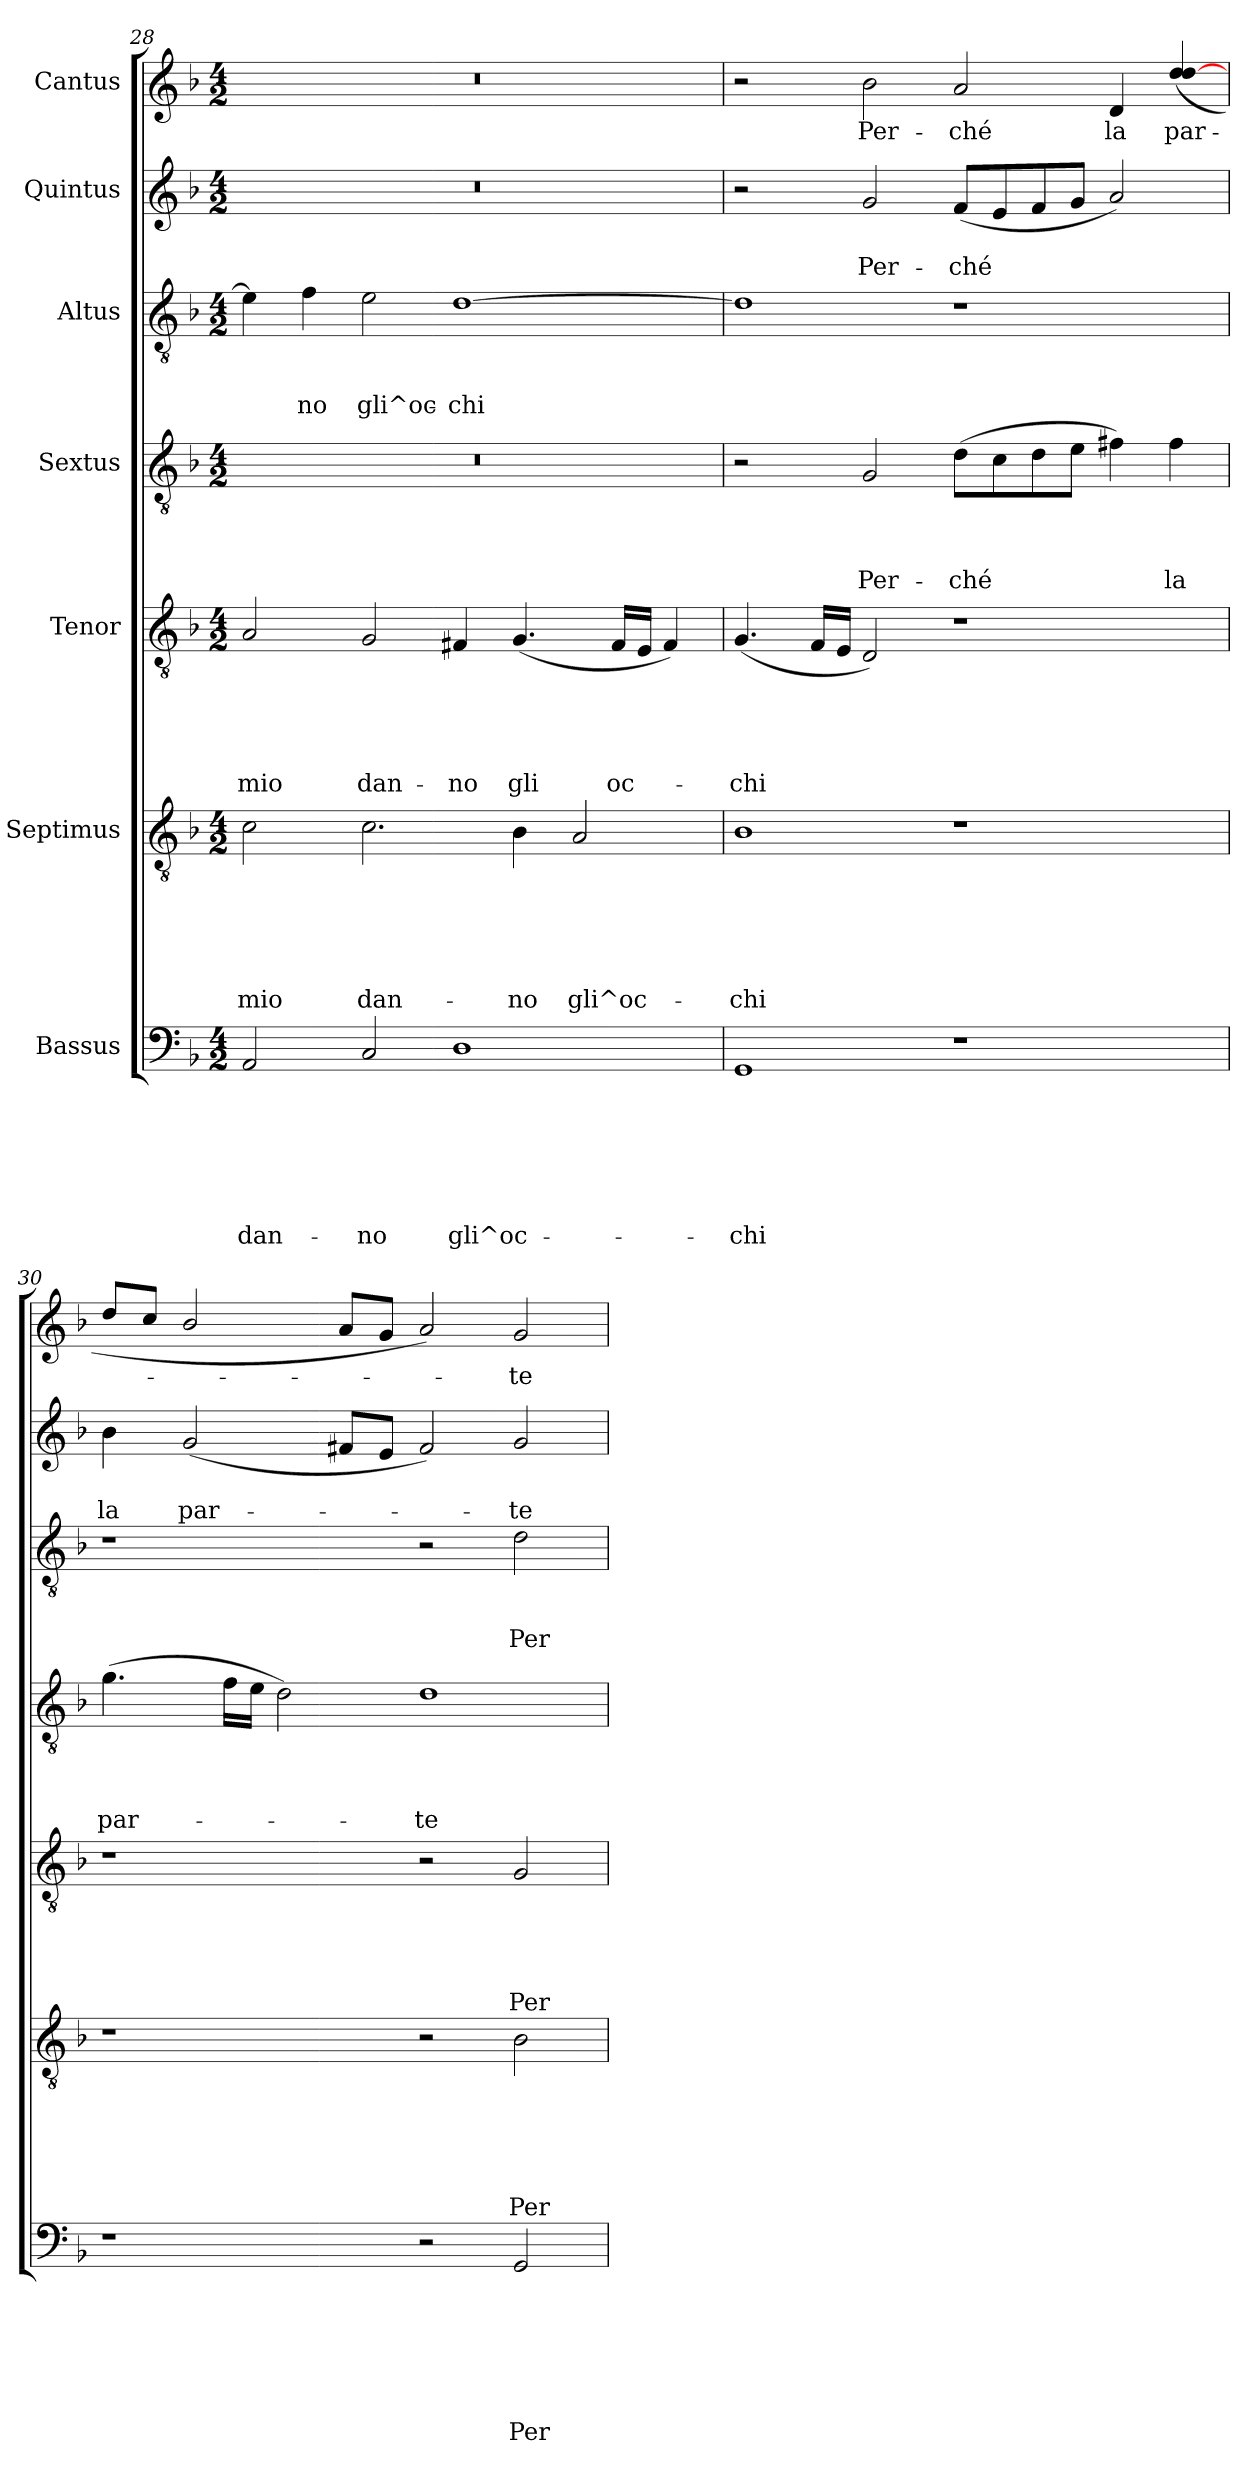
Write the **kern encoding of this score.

**kern	**text	**text	**text	**text	**text	**text	**text	**kern	**text	**text	**text	**text	**text	**text	**kern	**text	**text	**text	**text	**text	**kern	**text	**text	**text	**text	**kern	**text	**text	**text	**kern	**text	**text	**kern	**text
*part7	*part7	*part7	*part7	*part7	*part7	*part7	*part7	*part6	*part6	*part6	*part6	*part6	*part6	*part6	*part5	*part5	*part5	*part5	*part5	*part5	*part4	*part4	*part4	*part4	*part4	*part3	*part3	*part3	*part3	*part2	*part2	*part2	*part1	*part1
*staff7	*staff7	*staff7	*staff7	*staff7	*staff7	*staff7	*staff7	*staff6	*staff6	*staff6	*staff6	*staff6	*staff6	*staff6	*staff5	*staff5	*staff5	*staff5	*staff5	*staff5	*staff4	*staff4	*staff4	*staff4	*staff4	*staff3	*staff3	*staff3	*staff3	*staff2	*staff2	*staff2	*staff1	*staff1
*I"Bassus	*	*	*	*	*	*	*	*I"Septimus	*	*	*	*	*	*	*I"Tenor	*	*	*	*	*	*I"Sextus	*	*	*	*	*I"Altus	*	*	*	*I"Quintus	*	*	*I"Cantus	*
*clefF4	*	*	*	*	*	*	*	*clefGv2	*	*	*	*	*	*	*clefGv2	*	*	*	*	*	*clefGv2	*	*	*	*	*clefGv2	*	*	*	*clefG2	*	*	*clefG2	*
*k[b-]	*	*	*	*	*	*	*	*k[b-]	*	*	*	*	*	*	*k[b-]	*	*	*	*	*	*k[b-]	*	*	*	*	*k[b-]	*	*	*	*k[b-]	*	*	*k[b-]	*
*F:	*	*	*	*	*	*	*	*F:	*	*	*	*	*	*	*F:	*	*	*	*	*	*F:	*	*	*	*	*F:	*	*	*	*F:	*	*	*F:	*
*M4/2	*	*	*	*	*	*	*	*M4/2	*	*	*	*	*	*	*M4/2	*	*	*	*	*	*M4/2	*	*	*	*	*M4/2	*	*	*	*M4/2	*	*	*M4/2	*
=28	=28	=28	=28	=28	=28	=28	=28	=28	=28	=28	=28	=28	=28	=28	=28	=28	=28	=28	=28	=28	=28	=28	=28	=28	=28	=28	=28	=28	=28	=28	=28	=28	=28	=28
!	!	!	!	!	!	!	!LO:LY:b	!	!	!	!	!	!	!LO:LY:b	!	!	!	!	!	!LO:LY:b	!	!	!	!	!	!	!	!	!	!	!	!	!	!
2AA/	.	.	.	.	.	.	dan-	2c\	.	.	.	.	.	mio	2A/	.	.	.	.	mio	0r	.	.	.	.	4e\]	.	.	.	0r	.	.	0r	.
!	!	!	!	!	!	!	!	!	!	!	!	!	!	!	!	!	!	!	!	!	!	!	!	!	!	!	!	!	!LO:LY:b	!	!	!	!	!
.	.	.	.	.	.	.	.	.	.	.	.	.	.	.	.	.	.	.	.	.	.	.	.	.	.	4f\	.	.	-no	.	.	.	.	.
!	!	!	!	!	!	!	!LO:LY:b	!	!	!	!	!	!	!LO:LY:b	!	!	!	!	!	!LO:LY:b	!	!	!	!	!	!	!	!	!LO:LY:b	!	!	!	!	!
2C/	.	.	.	.	.	.	-no	2.c\	.	.	.	.	.	dan-	2G/	.	.	.	.	dan-	.	.	.	.	.	2e\	.	.	gli^oc-	.	.	.	.	.
!	!	!	!	!	!	!	!LO:LY:b	!	!	!	!	!	!	!	!	!	!	!	!	!LO:LY:b	!	!	!	!	!	!	!	!	!LO:LY:b	!	!	!	!	!
1D	.	.	.	.	.	.	gli^oc-	.	.	.	.	.	.	.	4F#X/	.	.	.	.	-no	.	.	.	.	.	[>1d	.	.	-chi	.	.	.	.	.
!	!	!	!	!	!	!	!	!	!	!	!	!	!	!LO:LY:b	!	!	!	!	!	!LO:LY:b	!	!	!	!	!	!	!	!	!	!	!	!	!	!
.	.	.	.	.	.	.	.	4B-\	.	.	.	.	.	-no	(<4.G/	.	.	.	.	gli	.	.	.	.	.	.	.	.	.	.	.	.	.	.
!	!	!	!	!	!	!	!	!	!	!	!	!	!	!LO:LY:b	!	!	!	!	!	!	!	!	!	!	!	!	!	!	!	!	!	!	!	!
.	.	.	.	.	.	.	.	2A/	.	.	.	.	.	gli^oc-	.	.	.	.	.	.	.	.	.	.	.	.	.	.	.	.	.	.	.	.
!	!	!	!	!	!	!	!	!	!	!	!	!	!	!	!	!	!	!	!	!LO:LY:b	!	!	!	!	!	!	!	!	!	!	!	!	!	!
.	.	.	.	.	.	.	.	.	.	.	.	.	.	.	16F#/LL	.	.	.	.	oc-	.	.	.	.	.	.	.	.	.	.	.	.	.	.
.	.	.	.	.	.	.	.	.	.	.	.	.	.	.	16E/JJ	.	.	.	.	.	.	.	.	.	.	.	.	.	.	.	.	.	.	.
.	.	.	.	.	.	.	.	.	.	.	.	.	.	.	4F#/)	.	.	.	.	.	.	.	.	.	.	.	.	.	.	.	.	.	.	.
!!LO:PB:g=z
=29	=29	=29	=29	=29	=29	=29	=29	=29	=29	=29	=29	=29	=29	=29	=29	=29	=29	=29	=29	=29	=29	=29	=29	=29	=29	=29	=29	=29	=29	=29	=29	=29	=29	=29
!	!	!	!	!	!	!	!LO:LY:b	!	!	!	!	!	!	!LO:LY:b	!	!	!	!	!	!LO:LY:b	!	!	!	!	!	!	!	!	!	!	!	!	!	!
1GG	.	.	.	.	.	.	-chi	1B-	.	.	.	.	.	-chi	(<4.G/	.	.	.	.	-chi	2r	.	.	.	.	1d]	.	.	.	2r	.	.	2r	.
.	.	.	.	.	.	.	.	.	.	.	.	.	.	.	16F/LL	.	.	.	.	.	.	.	.	.	.	.	.	.	.	.	.	.	.	.
.	.	.	.	.	.	.	.	.	.	.	.	.	.	.	16E/JJ	.	.	.	.	.	.	.	.	.	.	.	.	.	.	.	.	.	.	.
!	!	!	!	!	!	!	!	!	!	!	!	!	!	!	!	!	!	!	!	!	!	!	!	!	!LO:LY:b	!	!	!	!	!	!	!LO:LY:b	!	!LO:LY:b
.	.	.	.	.	.	.	.	.	.	.	.	.	.	.	2D/)	.	.	.	.	.	2G/	.	.	.	Per-	.	.	.	.	2g/	.	Per-	2b-\	Per-
!	!	!	!	!	!	!	!	!	!	!	!	!	!	!	!	!	!	!	!	!	!	!	!	!	!LO:LY:b	!	!	!	!	!	!	!LO:LY:b	!	!LO:LY:b
1r	.	.	.	.	.	.	.	1r	.	.	.	.	.	.	1r	.	.	.	.	.	(>8d\L	.	.	.	-ché	1r	.	.	.	(<8f/L	.	-ché	2a/	-ché
.	.	.	.	.	.	.	.	.	.	.	.	.	.	.	.	.	.	.	.	.	8c\	.	.	.	.	.	.	.	.	8e/	.	.	.	.
.	.	.	.	.	.	.	.	.	.	.	.	.	.	.	.	.	.	.	.	.	8d\	.	.	.	.	.	.	.	.	8f/	.	.	.	.
.	.	.	.	.	.	.	.	.	.	.	.	.	.	.	.	.	.	.	.	.	8e\J	.	.	.	.	.	.	.	.	8g/J	.	.	.	.
!	!	!	!	!	!	!	!	!	!	!	!	!	!	!	!	!	!	!	!	!	!	!	!	!	!	!	!	!	!	!	!	!	!	!LO:LY:b
.	.	.	.	.	.	.	.	.	.	.	.	.	.	.	.	.	.	.	.	.	4f#X\)	.	.	.	.	.	.	.	.	2a/)	.	.	4d/	la
!	!	!	!	!	!	!	!	!	!	!	!	!	!	!	!	!	!	!	!	!	!	!	!	!	!LO:LY:b	!	!	!	!	!	!	!	!	!LO:LY:b
.	.	.	.	.	.	.	.	.	.	.	.	.	.	.	.	.	.	.	.	.	4f#\	.	.	.	la	.	.	.	.	.	.	.	(<4dd/ [<4dd/	par-
=30	=30	=30	=30	=30	=30	=30	=30	=30	=30	=30	=30	=30	=30	=30	=30	=30	=30	=30	=30	=30	=30	=30	=30	=30	=30	=30	=30	=30	=30	=30	=30	=30	=30	=30
!	!	!	!	!	!	!	!	!	!	!	!	!	!	!	!	!	!	!	!	!	!	!	!	!	!LO:LY:b	!	!	!	!	!	!	!LO:LY:b	!	!
1r	.	.	.	.	.	.	.	1r	.	.	.	.	.	.	1r	.	.	.	.	.	(>4.g\	.	.	.	par-	1r	.	.	.	4b-\	.	la	8dd/L	.
.	.	.	.	.	.	.	.	.	.	.	.	.	.	.	.	.	.	.	.	.	.	.	.	.	.	.	.	.	.	.	.	.	8cc/J	.
!	!	!	!	!	!	!	!	!	!	!	!	!	!	!	!	!	!	!	!	!	!	!	!	!	!	!	!	!	!	!	!	!LO:LY:b	!	!
.	.	.	.	.	.	.	.	.	.	.	.	.	.	.	.	.	.	.	.	.	.	.	.	.	.	.	.	.	.	(<2g/	.	par-	2b-/	.
.	.	.	.	.	.	.	.	.	.	.	.	.	.	.	.	.	.	.	.	.	16f\LL	.	.	.	.	.	.	.	.	.	.	.	.	.
.	.	.	.	.	.	.	.	.	.	.	.	.	.	.	.	.	.	.	.	.	16e\JJ	.	.	.	.	.	.	.	.	.	.	.	.	.
.	.	.	.	.	.	.	.	.	.	.	.	.	.	.	.	.	.	.	.	.	2d\)	.	.	.	.	.	.	.	.	.	.	.	.	.
.	.	.	.	.	.	.	.	.	.	.	.	.	.	.	.	.	.	.	.	.	.	.	.	.	.	.	.	.	.	8f#X/L	.	.	8a/L	.
.	.	.	.	.	.	.	.	.	.	.	.	.	.	.	.	.	.	.	.	.	.	.	.	.	.	.	.	.	.	8e/J	.	.	8g/J	.
!	!	!	!	!	!	!	!	!	!	!	!	!	!	!	!	!	!	!	!	!	!	!	!	!	!LO:LY:b	!	!	!	!	!	!	!	!	!
2r	.	.	.	.	.	.	.	2r	.	.	.	.	.	.	2r	.	.	.	.	.	1d	.	.	.	-te	2r	.	.	.	2f#/)	.	.	2a/)	.
!	!	!	!	!	!	!	!LO:LY:b	!	!	!	!	!	!	!LO:LY:b	!	!	!	!	!	!LO:LY:b	!	!	!	!	!	!	!	!	!LO:LY:b	!	!	!LO:LY:b	!	!LO:LY:b
2GG/	.	.	.	.	.	.	Per-	2B-\	.	.	.	.	.	Per-	2G/	.	.	.	.	Per-	.	.	.	.	.	2d\	.	.	Per-	2g/	.	-te	2g/	-te
=	=	=	=	=	=	=	=	=	=	=	=	=	=	=	=	=	=	=	=	=	=	=	=	=	=	=	=	=	=	=	=	=	=	=
*-	*-	*-	*-	*-	*-	*-	*-	*-	*-	*-	*-	*-	*-	*-	*-	*-	*-	*-	*-	*-	*-	*-	*-	*-	*-	*-	*-	*-	*-	*-	*-	*-	*-	*-
